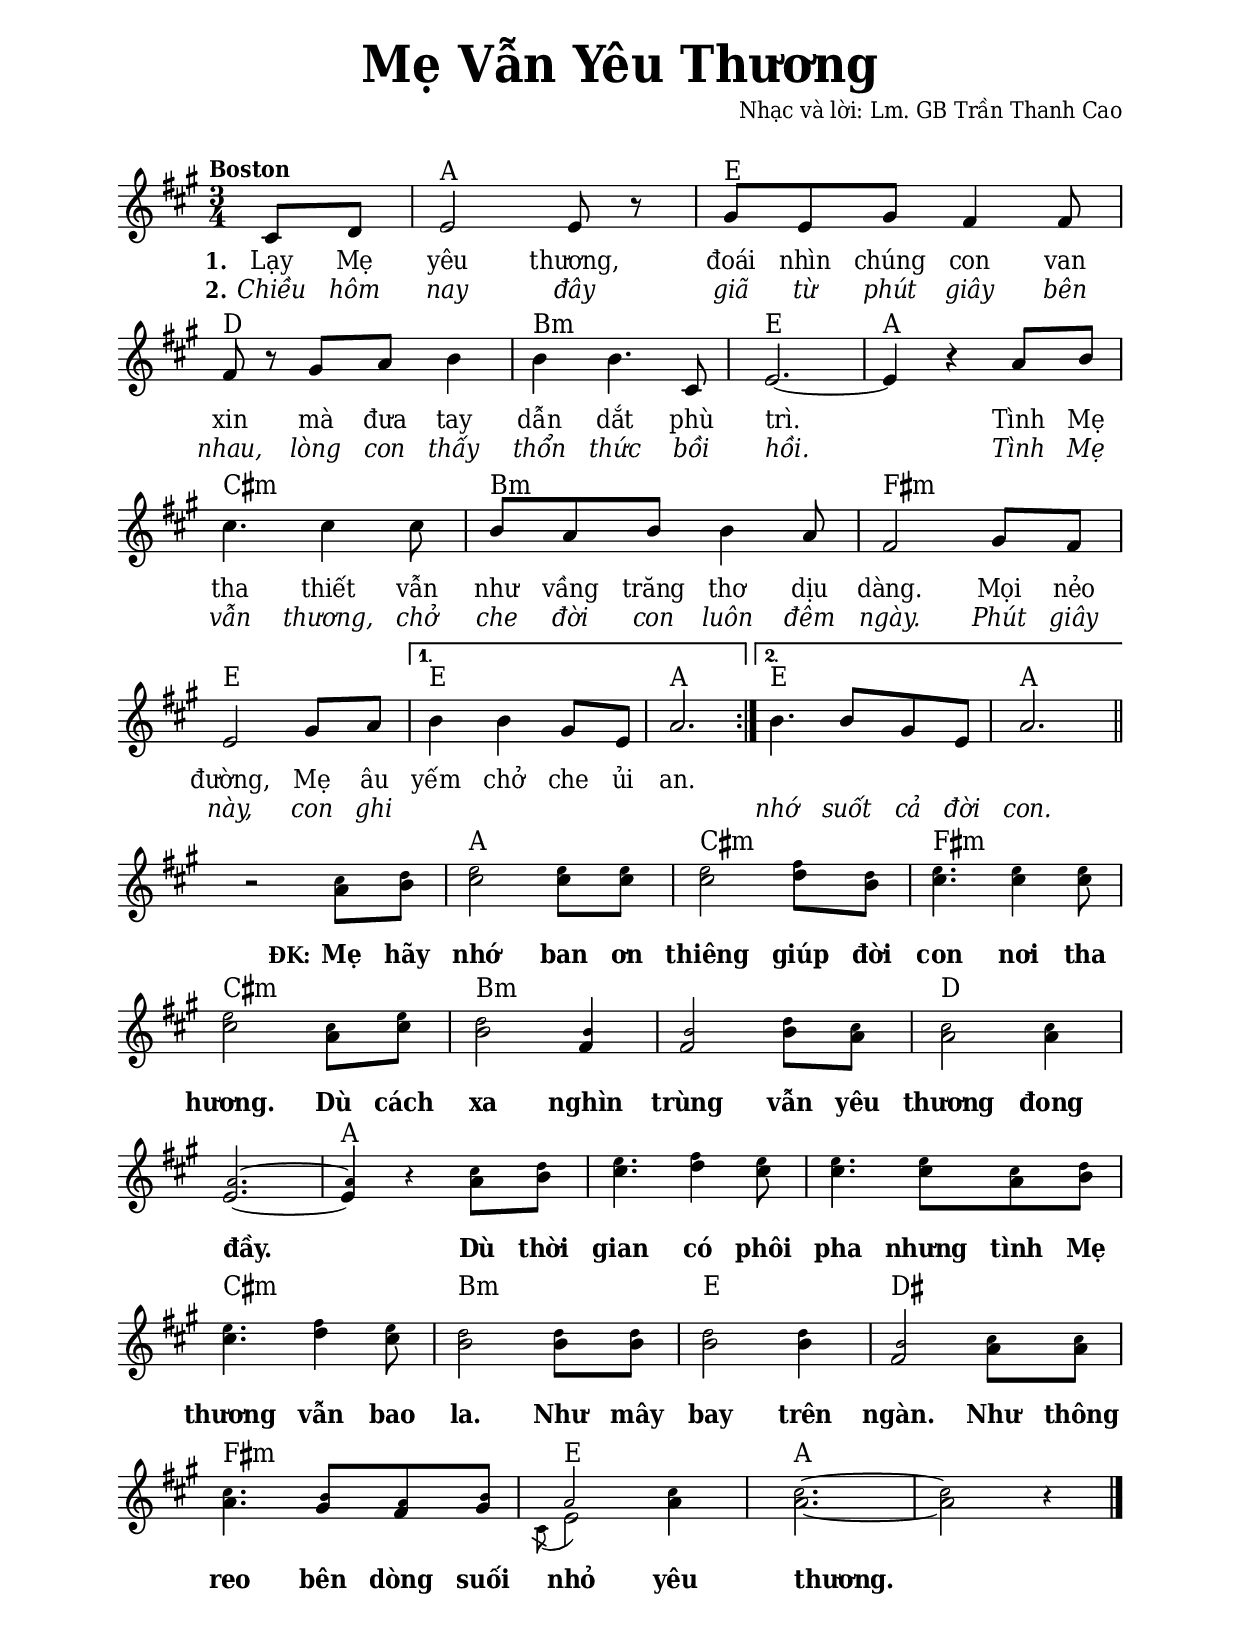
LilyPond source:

% Cài đặt chung
\version "2.22.1"
\include "english.ly"

\header {
  title = \markup { \fontsize #3 "Mẹ Vẫn Yêu Thương" }
  poet = " "
  composer = "Nhạc và lời: Lm. GB Trần Thanh Cao"
  arranger = " "
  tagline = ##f
}

% Nhạc phiên khúc
nhacPhienKhuc = \relative c' {
  \tempo "Boston"
  <>^\markup { \halign #45 " " }
  \repeat volta 2
  {
    \partial 4 cs8 d |
    e2 e8 r |
    gs e gs fs4 fs8 |
    fs r gs a b4 |
    b b4. cs,8 |
    e2. ~ |
    e4 r a8 b |
    cs4. cs4 cs8 |
    b a b b4 a8 |
    fs2 gs8 fs |
    e2 gs8 a |
  }
  \alternative {
    {
      b4 b gs8 e |
      a2.
    }
    {
      b4. b8 gs e |
      a2. \bar "||"
    }
  }
}

% Nhạc điệp khúc
nhacDiepKhucSop = \relative c'' {
  r2 a8 b |
  cs2 cs8 cs |
  cs2 d8 b |
  cs4. cs4 cs8 |
  cs2 a8 cs |
  b2 fs4 |
  fs2 b8 a |
  a2 a4 |
  e2. ~ |
  e4 r a8 b |
  cs4. d4 cs8 |
  cs4. cs8 a b |
  cs4. d4 cs8 |
  b2 b8 b |
  b2 b4 |
  fs2 a8 a |
  a4. gs8 fs gs |
  \acciaccatura cs,8 e2 a4 
  a2. ~ |
  a2 r4 \bar "|."
}

nhacDiepKhucBas = \relative c'' {
  r2 cs8 d |
  e2 e8 e |
  e2 fs8 d |
  e4. e4 e8 |
  e2 cs8 e |
  d2 b4 |
  b2 d8 cs |
  cs2 cs4 |
  a2. ~ |
  a4 r cs8 d |
  e4. fs4 e8 |
  e4. e8 cs d |
  e4. fs4 e8 |
  d2 d8 d |
  d2 d4 |
  b2 cs8 cs |
  cs4. b8 a b |
  a2 cs4 |
  cs2. ~ |
  cs2 r4
}

hopAmPhienKhucMot = \chords {
  \skip 4
  a2. e d b:m e a cs:m b:m fs:m e
  e2. a
  e2. a2
}

hopAmDiepKhucMot = \chords {
  \skip 2.
  a2. cs:m fs:m cs:m b:m \skip 2. d \skip 2. a
  \skip 2. \skip 2.
  cs:m b:m e ds fs:m e a
}

% Lời phiên khúc
loiPhienKhucMot = \lyricmode {
  \set stanza = #"1."
  Lạy Mẹ yêu thương, đoái nhìn chúng con van xin
  mà đưa tay dẫn dắt phù trì.
  Tình Mẹ tha thiết vẫn như vầng trăng thơ dịu dàng.
  Mọi nẻo đường, Mẹ âu yếm chở che ủi an.
}

loiPhienKhucHai = \lyricmode {
  \override Lyrics.LyricText.font-shape = #'italic
  \set stanza = #"2."
  Chiều hôm nay đây giã từ phút giây bên nhau,
  lòng con thấy thổn thức bồi hồi.
  Tình Mẹ vẫn thương, chở che đời con luôn đêm ngày.
  Phút giây này, con ghi
  \repeat unfold 1 { "" "" "" "" "" }
  nhớ suốt cả đời con.
}

% Lời điệp khúc
loiDiepKhuc = \lyricmode {
  \set stanza = #"ĐK:"
  Mẹ hãy nhớ ban ơn thiêng giúp đời con nơi tha hương.
  Dù cách xa nghìn trùng vẫn yêu thương đong đầy.
  Dù thời gian có phôi pha nhưng tình Mẹ thương vẫn bao la.
  Như mây bay trên ngàn.
  Như thông reo bên dòng suối nhỏ yêu thương.
}

% Dàn trang
\paper {
  #(set-paper-size "a4")
  top-margin = 20\mm
  bottom-margin = 10\mm
  left-margin = 20\mm
  right-margin = 20\mm
  #(define fonts
    (make-pango-font-tree
      "Deja Vu Serif Condensed"
      "Deja Vu Serif Condensed"
      "Deja Vu Serif Condensed"
      (/ 20 20)))
  page-count = #1
  indent = #0
  system-system-spacing = #'((basic-distance . 14)
                             (minimum-distance . 14)
                             (padding . 1))
  score-system-spacing = #'((basic-distance . 14)
                             (minimum-distance . 14)
                             (padding . 1))
}

\score {
  \new ChoirStaff <<
    \hopAmPhienKhucMot
    \new Staff = diepKhuc \with {
        \consists "Merge_rests_engraver"
        %\magnifyStaff #(magstep +1)
      }
      <<
      \new Voice = beSop {
        \key a \major \time 3/4 \stemNeutral \nhacPhienKhuc
      }
    >>
    \new Lyrics \with {
          \override VerticalAxisGroup.
            nonstaff-relatedstaff-spacing.padding = #1.2
          \override VerticalAxisGroup.
            nonstaff-unrelatedstaff-spacing.padding = #1
        }
        \lyricsto beSop \loiPhienKhucMot
    \new Lyrics \with {
          \override VerticalAxisGroup.
            nonstaff-relatedstaff-spacing.padding = #1.2
          \override VerticalAxisGroup.
            nonstaff-unrelatedstaff-spacing.padding = #1
        }
        \lyricsto beSop \loiPhienKhucHai
  >>
  \layout {
    %\override Lyrics.LyricText.font-size = #+2
    \override Lyrics.LyricSpace.minimum-distance = #2.2
    \override Score.BarNumber.break-visibility = ##(#f #f #f)
    \override Score.SpacingSpanner.uniform-stretching = ##t
  }
}

% Thiết lập tông và nhịp
TongNhip = { \key a \major \time 3/4 }

% Đổi kích thước nốt cho bè phụ
notBePhu =
#(define-music-function (font-size music) (number? ly:music?)
   (for-some-music
     (lambda (m)
       (if (music-is-of-type? m 'rhythmic-event)
           (begin
             (set! (ly:music-property m 'tweaks)
                   (cons `(font-size . ,font-size)
                         (ly:music-property m 'tweaks)))
             #t)
           #f))
     music)
   music)

\score {
  \new ChoirStaff <<
    \hopAmDiepKhucMot
    \new Staff = diepKhuc \with {
        \consists "Merge_rests_engraver"
        %\magnifyStaff #(magstep +1)
        printPartCombineTexts = ##f
      }
      <<
      \new Voice \TongNhip \partCombine 
        \notBePhu -3 { \nhacDiepKhucBas }
        \nhacDiepKhucSop
      \new NullVoice = nhacThamChieu \nhacDiepKhucSop
      \new Lyrics \with {
          \override VerticalAxisGroup.
            nonstaff-relatedstaff-spacing.padding = #2
          \override VerticalAxisGroup.
            nonstaff-unrelatedstaff-spacing.padding = #1
        }
        \lyricsto nhacThamChieu \loiDiepKhuc
      >>
  >>
  \layout {
    \override Staff.TimeSignature.transparent = ##t
    \override Lyrics.LyricText.font-series = #'bold
    %\override Lyrics.LyricText.font-size = #+2
    \override Lyrics.LyricSpace.minimum-distance = #2.2
    \override Score.BarNumber.break-visibility = ##(#f #f #f)
    \override Score.SpacingSpanner.uniform-stretching = ##t
  }
}
